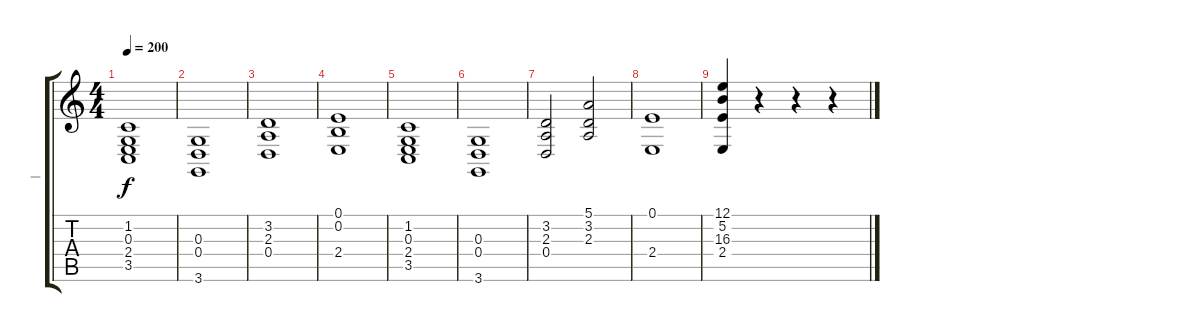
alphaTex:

\track ("   |" "   |") {instrument stringensemble1}
\staff {score tabs}
\tuning (E4 B3 G3 D3 A2 E2) {hide}
\ts (4 4)
\tempo 200
\clef g2
\ks c
(1.2 0.3 2.4 3.5).1{dy f} |
(0.3 0.4 3.6).1 |
(3.2 2.3 0.4).1 |
(0.1 0.2 2.4).1 |
(1.2 0.3 2.4 3.5).1 |
(0.3 0.4 3.6).1 |
(3.2 2.3 0.4).2 (5.1 3.2 2.3).2 |
(0.1 2.4).1 |
(12.1 5.2 16.3 2.4).4 r.4 r.4 r.4
